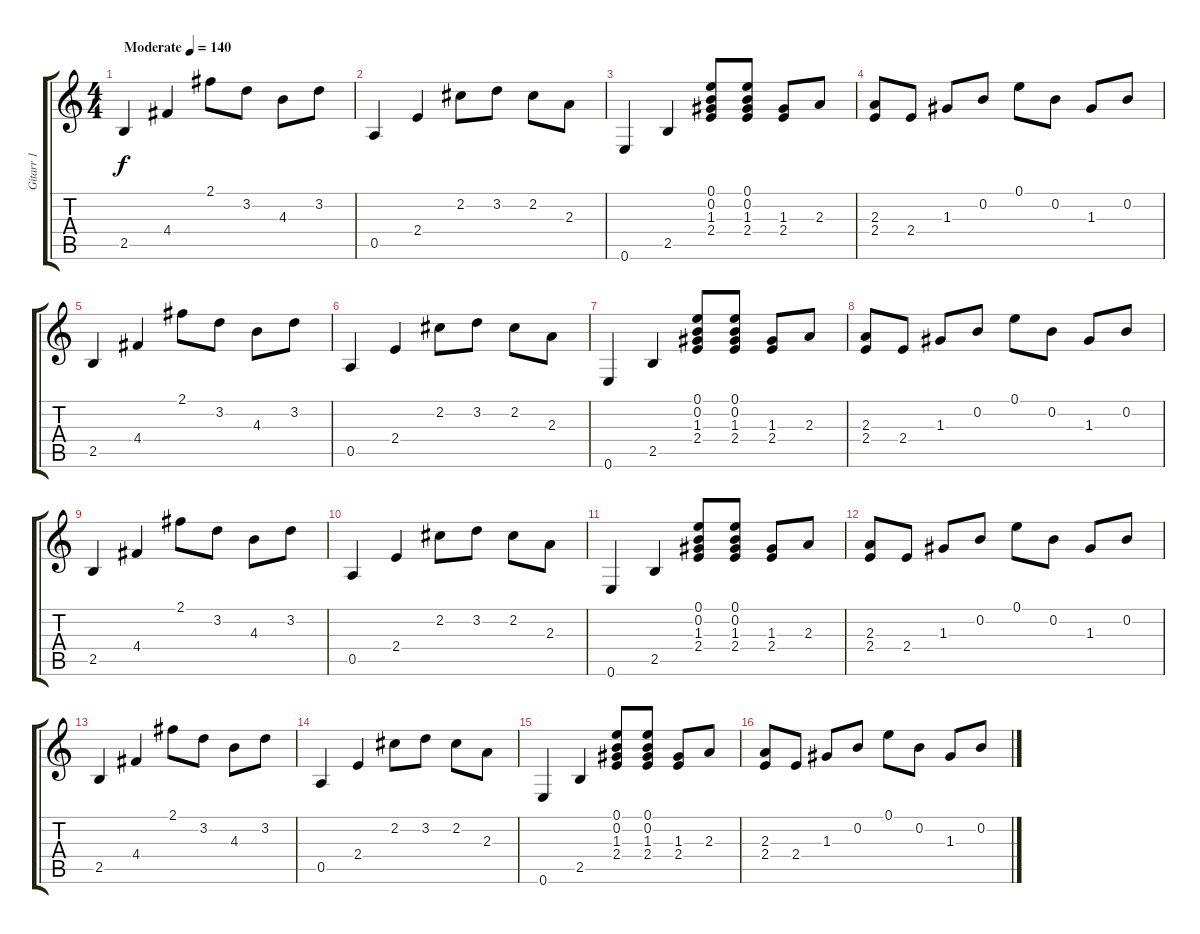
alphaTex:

\track ("Gitarr 1" "Gitarr 1") {instrument electricguitarclean}
\staff {score tabs}
\tuning (E4 B3 G3 D3 A2 E2) {hide}
\ts (4 4)
\tempo (140 "Moderate")
\clef g2
\ks c
2.5.4{dy f instrument electricguitarclean} 4.4.4 2.1.8 3.2.8 4.3.8 3.2.8 |
0.5.4 2.4.4 2.2.8 3.2.8 2.2.8 2.3.8 |
0.6.4 2.5.4 (0.1 0.2 1.3 2.4).8 (0.1 0.2 1.3 2.4).8 (1.3 2.4).8 2.3.8 |
(2.3 2.4).8 2.4.8 1.3.8 0.2.8 0.1.8 0.2.8 1.3.8 0.2.8 |
2.5.4 4.4.4 2.1.8 3.2.8 4.3.8 3.2.8 |
0.5.4 2.4.4 2.2.8 3.2.8 2.2.8 2.3.8 |
0.6.4 2.5.4 (0.1 0.2 1.3 2.4).8 (0.1 0.2 1.3 2.4).8 (1.3 2.4).8 2.3.8 |
(2.3 2.4).8 2.4.8 1.3.8 0.2.8 0.1.8 0.2.8 1.3.8 0.2.8 |
2.5.4 4.4.4 2.1.8 3.2.8 4.3.8 3.2.8 |
0.5.4 2.4.4 2.2.8 3.2.8 2.2.8 2.3.8 |
0.6.4 2.5.4 (0.1 0.2 1.3 2.4).8 (0.1 0.2 1.3 2.4).8 (1.3 2.4).8 2.3.8 |
(2.3 2.4).8 2.4.8 1.3.8 0.2.8 0.1.8 0.2.8 1.3.8 0.2.8 |
2.5.4 4.4.4 2.1.8 3.2.8 4.3.8 3.2.8 |
0.5.4 2.4.4 2.2.8 3.2.8 2.2.8 2.3.8 |
0.6.4 2.5.4 (0.1 0.2 1.3 2.4).8 (0.1 0.2 1.3 2.4).8 (1.3 2.4).8 2.3.8 |
(2.3 2.4).8 2.4.8 1.3.8 0.2.8 0.1.8 0.2.8 1.3.8 0.2.8
